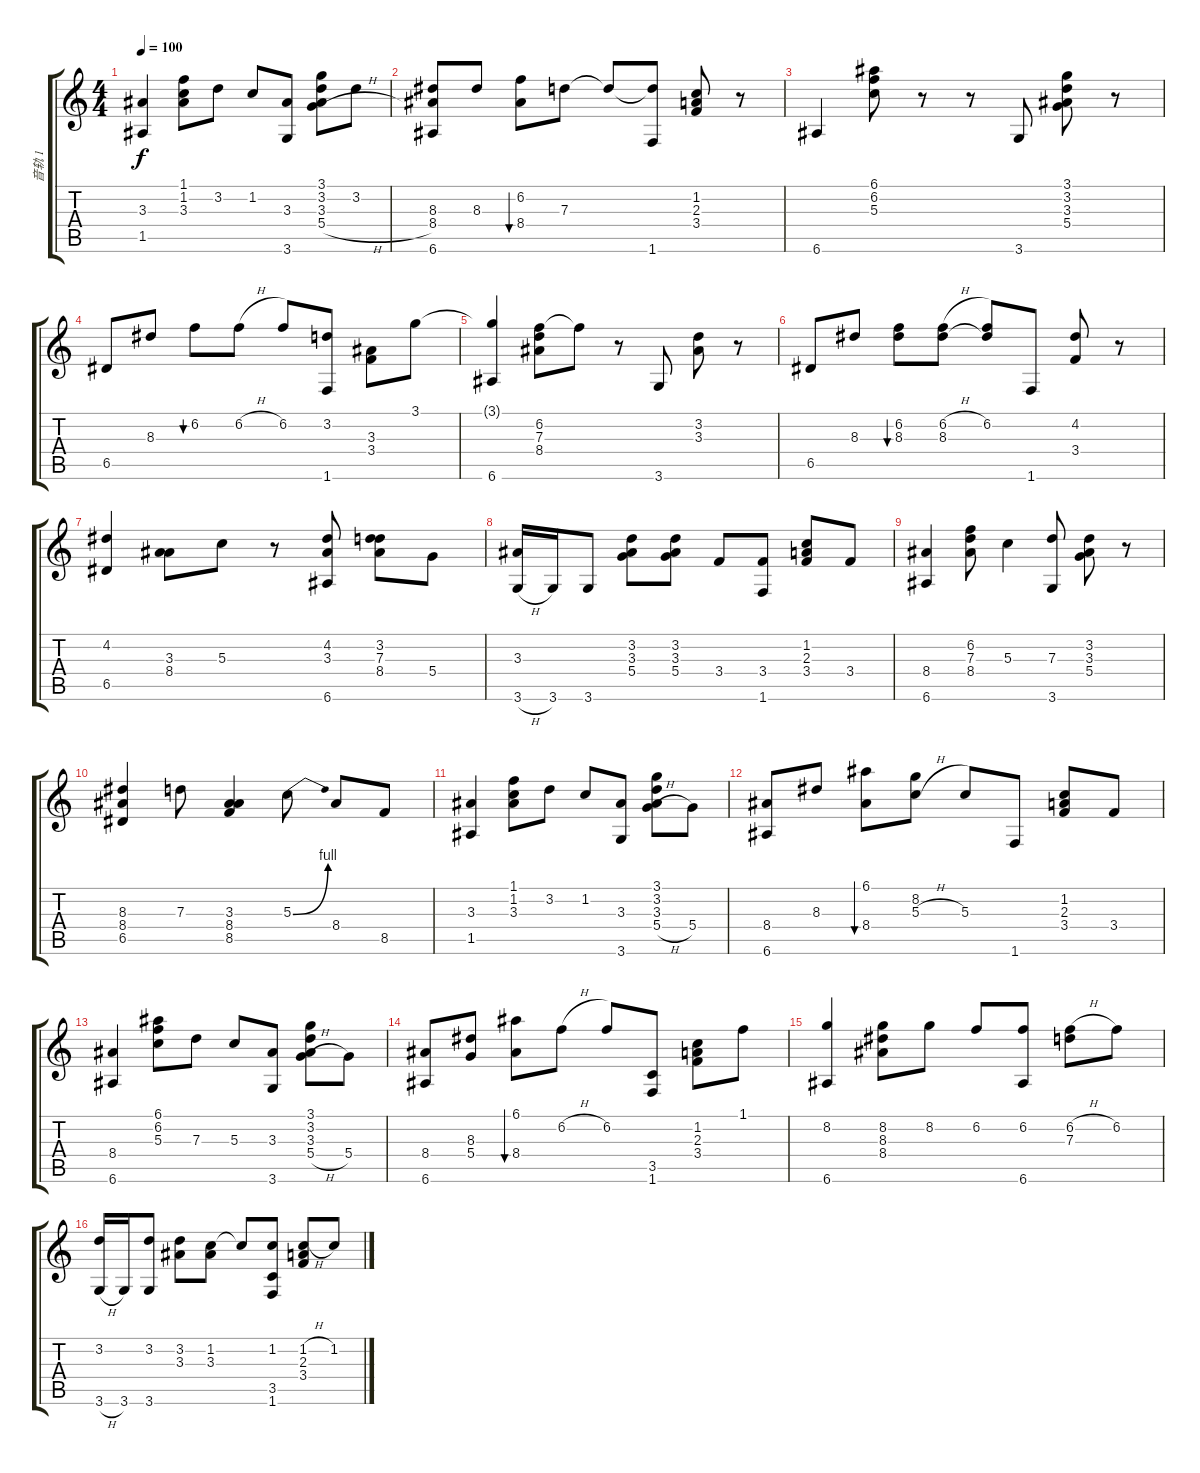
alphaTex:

\track ("音轨 1" "音轨 1") {instrument acousticguitarsteel}
\staff {score tabs}
\tuning (E4 B3 G3 D3 A2 E2) {hide}
\ts (4 4)
\tempo 100
\clef g2
\ks c
(3.3 1.5).4{dy f} (1.1 1.2 3.3).8 3.2.8 1.2.8 (3.3 3.6).8 (3.1 3.2 3.3 5.4{h}).8 3.2.8 |
(8.3 8.4 6.6).8 8.3.8 (6.2 8.4).8{bu 60} 7.3.8 7.3{t}.8 (7.3{t} 1.6).8 (1.2 2.3 3.4).8 r.8 |
6.6.4 (6.1 6.2 5.3).8 r.8 r.8 3.6.8 (3.1 3.2 3.3 5.4).8 r.8 |
6.5.8 8.3.8 6.2.8{bu 60} 6.2{h}.8 6.2.8 (3.2 1.6).8 (3.3 3.4).8 3.1.8 |
(3.1{t} 6.6).4 (6.2 7.3 8.4).8 6.2{t}.8 r.8 3.6.8 (3.2 3.3).8 r.8 |
6.5.8 8.3.8 (6.2 8.3).8{bu 60} (6.2{h} 8.3).8 (6.2 8.3{t}).8 1.6.8 (4.2 3.4).8 r.8 |
(4.2 6.5).4 (3.3 8.4).8 5.3.8 r.8 (4.2 3.3 6.6).8 (3.2 7.3 8.4).8 5.4.8 |
(3.3 3.6{h}).16 3.6.16 3.6.8 (3.2 3.3 5.4).8 (3.2 3.3 5.4).8 3.4.8 (3.4 1.6).8 (1.2 2.3 3.4).8 3.4.8 |
(8.4 6.6).4 (6.2 7.3 8.4).8 5.3.4 (7.3 3.6).8 (3.2 3.3 5.4).8 r.8 |
(8.3 8.4 6.5).4 7.3.8 (3.3 8.4 8.5).4 5.3{be (bend 0 0 60 4)}.8 8.4.8 8.5.8 |
(3.3 1.5).4 (1.1 1.2 3.3).8 3.2.8 1.2.8 (3.3 3.6).8 (3.1 3.2 3.3 5.4{h}).8 5.4.8 |
(8.4 6.6).8 8.3.8 (6.1 8.4).8{bu 60} (8.2 5.3{h}).8 5.3.8 1.6.8 (1.2 2.3 3.4).8 3.4.8 |
(8.4 6.6).4 (6.1 6.2 5.3).8 7.3.8 5.3.8 (3.3 3.6).8 (3.1 3.2 3.3 5.4{h}).8 5.4.8 |
(8.4 6.6).8 (8.3 5.4).8 (6.1 8.4).8{bu 60} 6.2{h}.8 6.2.8 (3.5 1.6).8 (1.2 2.3 3.4).8 1.1.8 |
(8.2 6.6).4 (8.2 8.3 8.4).8 8.2.8 6.2.8 (6.2 6.6).8 (6.2{h} 7.3).8 6.2.8 |
(3.2 3.6{h}).16 3.6.16 (3.2 3.6).8 (3.2 3.3).8 (1.2 3.3).8 1.2{t}.8 (1.2 3.5 1.6).8 (1.2{h} 2.3 3.4).8 1.2.8
